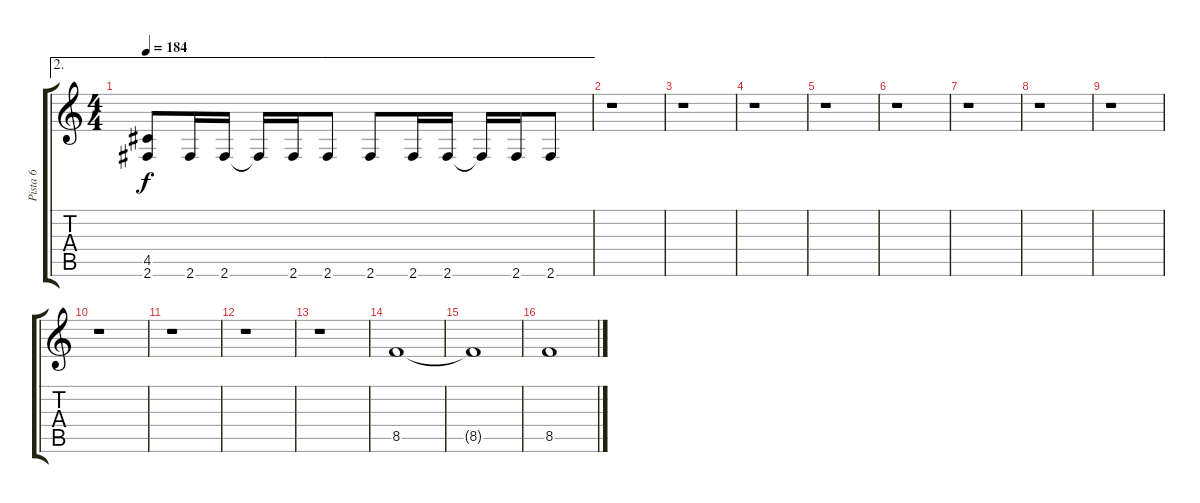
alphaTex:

\track ("Pista 6" "Pista 6") {instrument distortionguitar}
\staff {score tabs}
\tuning (E4 B3 G3 D3 A2 E2) {hide}
\ae 2
\ts (4 4)
\tempo 184
\clef g2
\ks c
(4.5 2.6).8{dy f} 2.6.16 2.6.16 2.6{t}.16 2.6.16 2.6.8 2.6.8 2.6.16 2.6.16 2.6{t}.16 2.6.16 2.6.8 |
r.1 |
r.1 |
r.1 |
r.1 |
r.1 |
r.1 |
r.1 |
r.1 |
r.1 |
r.1 |
r.1 |
r.1 |
8.5.1{volume 16} |
8.5{t}.1 |
8.5.1
